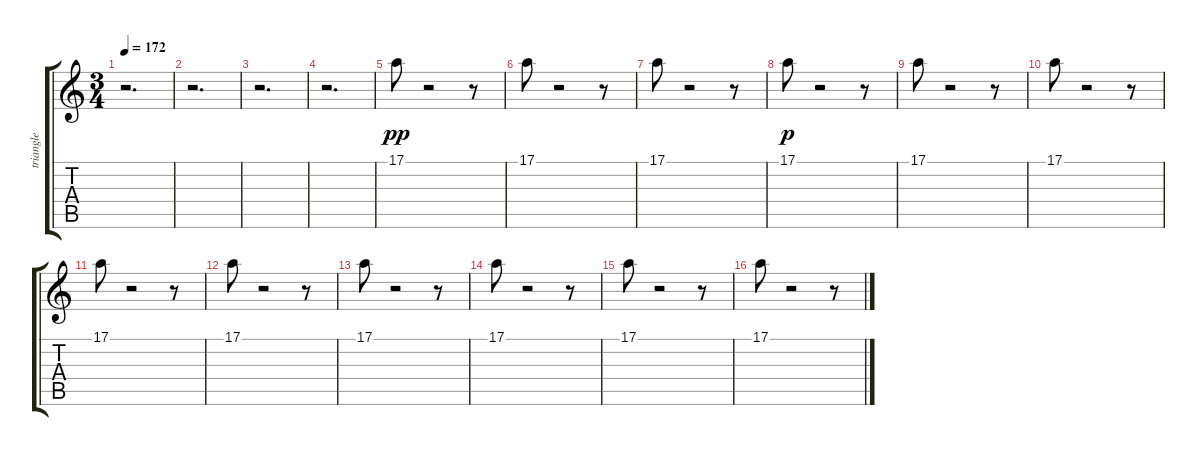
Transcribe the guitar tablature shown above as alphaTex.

\track ("triangle" "triangle") {instrument stringensemble1}
\staff {score tabs}
\tuning (E4 B3 G3 D3 A2 E2) {hide}
\ts (3 4)
\tempo 172
\clef g2
\ks c
r.2{d dy p} |
r.2{d} |
r.2{d} |
r.2{d} |
17.1.8{dy pp} r.2 r.8 |
17.1.8 r.2 r.8 |
17.1.8 r.2 r.8 |
17.1.8{dy p} r.2 r.8 |
17.1.8 r.2 r.8 |
17.1.8 r.2 r.8 |
17.1.8 r.2 r.8 |
17.1.8 r.2 r.8 |
17.1.8 r.2 r.8 |
17.1.8 r.2 r.8 |
17.1.8 r.2 r.8 |
17.1.8 r.2 r.8
